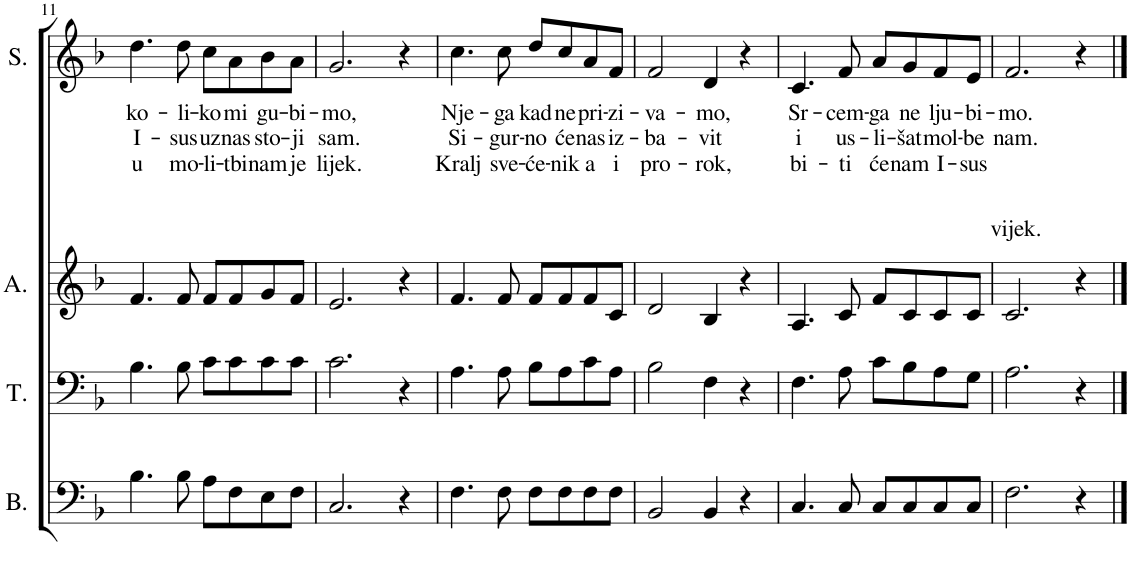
**kern	**kern	**kern	**kern	**text	**text	**text
*part4	*part3	*part2	*part1	*part1	*part1	*part1
*staff4	*staff3	*staff2	*staff1	*staff1	*staff1	*staff1
*I"Bass	*I"Tenor	*I"Alto	*I"Soprano	*	*	*
*I'B.	*I'T.	*I'A.	*I'S.	*	*	*
!!LO:PB:g=z
*clefF4	*clefF4	*clefG2	*clefG2	*	*	*
*k[b-]	*k[b-]	*k[b-]	*k[b-]	*	*	*
*M4/4	*M4/4	*M4/4	*M4/4	*	*	*
=11	=11	=11	=11	=11	=11	=11
!	!	!	!	!LO:LY:b	!LO:LY:b	!LO:LY:b
4.B-\	4.B-\	4.f/	4.dd\	ko-	I-	u
!	!	!	!	!LO:LY:b	!LO:LY:b	!LO:LY:b
8B-\	8B-\	8f/	8dd\	-li-	-sus	mo-
!	!	!	!	!LO:LY:b	!LO:LY:b	!LO:LY:b
8A\L	8c\L	8f/L	8cc\L	-ko	uz	-li-
!	!	!	!	!LO:LY:b	!LO:LY:b	!LO:LY:b
8F\	8c\	8f/	8a\	mi	nas	-tbi
!	!	!	!	!LO:LY:b	!LO:LY:b	!LO:LY:b
8E\	8c\	8g/	8b-\	gu-	sto-	nam
!	!	!	!	!LO:LY:b	!LO:LY:b	!LO:LY:b
8F\J	8c\J	8f/J	8a\J	-bi-	-ji	je
=12	=12	=12	=12	=12	=12	=12
!	!	!	!	!LO:LY:b	!LO:LY:b	!LO:LY:b
2.C/	2.c\	2.e/	2.g/	-mo,	sam.	lijek.
4r	4r	4r	4r	.	.	.
=13	=13	=13	=13	=13	=13	=13
!	!	!	!	!LO:LY:b	!LO:LY:b	!LO:LY:b
4.F\	4.A\	4.f/	4.cc\	Nje-	Si-	Kralj
!	!	!	!	!LO:LY:b	!LO:LY:b	!LO:LY:b
8F\	8A\	8f/	8cc\	-ga	-gur-	sve-
!	!	!	!	!LO:LY:b	!LO:LY:b	!LO:LY:b
8F\L	8B-\L	8f/L	8dd/L	kad	-no	-će-
!	!	!	!	!LO:LY:b	!LO:LY:b	!LO:LY:b
8F\	8A\	8f/	8cc/	ne	će	-nik
!	!	!	!	!LO:LY:b	!LO:LY:b	!LO:LY:b
8F\	8c\	8f/	8a/	pri-	nas	a
!	!	!	!	!LO:LY:b	!LO:LY:b	!LO:LY:b
8F\J	8A\J	8c/J	8f/J	-zi-	iz-	i
=14	=14	=14	=14	=14	=14	=14
!	!	!	!	!LO:LY:b	!LO:LY:b	!LO:LY:b
2BB-/	2B-\	2d/	2f/	-va-	-ba-	pro-
!	!	!	!	!LO:LY:b	!LO:LY:b	!LO:LY:b
4BB-/	4F\	4B-/	4d/	-mo,	-vit	-rok,
4r	4r	4r	4r	.	.	.
=15	=15	=15	=15	=15	=15	=15
!	!	!	!	!LO:LY:b	!LO:LY:b	!LO:LY:b
4.C/	4.F\	4.A/	4.c/	Sr-	i	bi-
!	!	!	!	!LO:LY:b	!LO:LY:b	!LO:LY:b
8C/	8A\	8c/	8f/	-cem-	us-	-ti
!	!	!	!	!LO:LY:b	!LO:LY:b	!LO:LY:b
8C/L	8c\L	8f/L	8a/L	-ga	-li-	će
!	!	!	!	!LO:LY:b	!LO:LY:b	!LO:LY:b
8C/	8B-\	8c/	8g/	ne	-šat	nam
!	!	!	!	!LO:LY:b	!LO:LY:b	!LO:LY:b
8C/	8A\	8c/	8f/	lju-	mol-	I-
!	!	!	!	!LO:LY:b	!LO:LY:b	!LO:LY:b
8C/J	8G\J	8c/J	8e/J	-bi-	-be	-sus
=16	=16	=16	=16	=16	=16	=16
!	!	!	!	!LO:LY:b	!LO:LY:b	!LO:LY:b
2.F\	2.A\	2.c/	2.f/	-mo.	nam.	vijek.
4r	4r	4r	4r	.	.	.
==	==	==	==	==	==	==
*-	*-	*-	*-	*-	*-	*-
